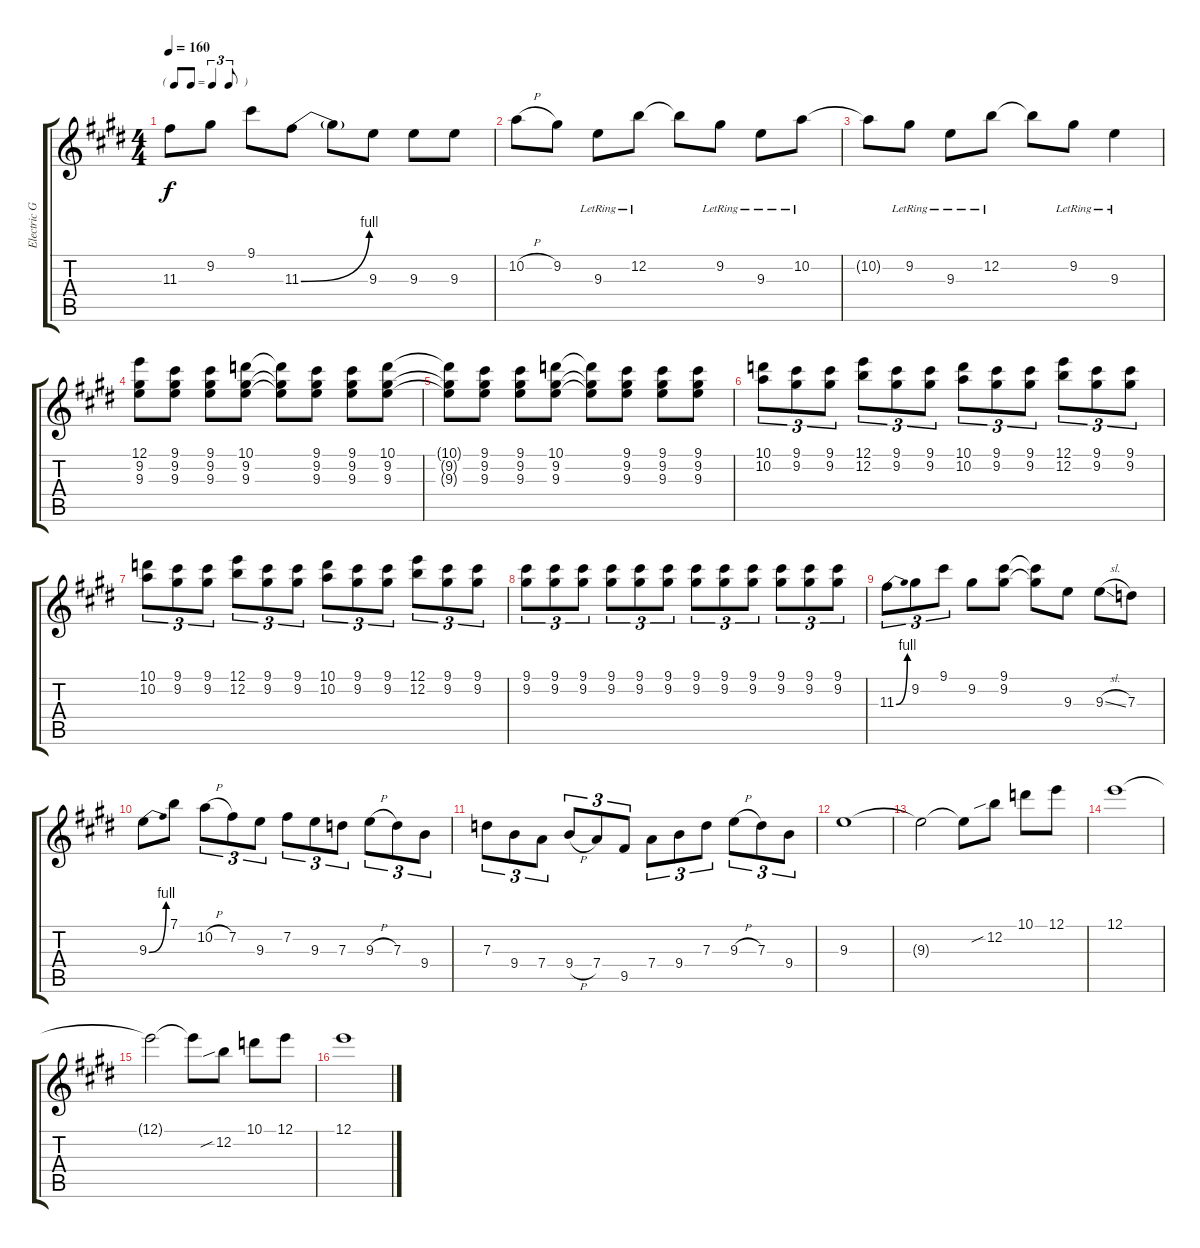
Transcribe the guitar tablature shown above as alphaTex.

\track ("Electric Guitar" "Electric G") {instrument overdrivenguitar}
\staff {score tabs}
\tuning (E4 B3 G3 D3 A2 E2) {hide}
\ts (4 4)
\tf triplet8th
\tempo 160
\clef g2
\ks e
11.3{t}.8{dy f} 9.2.8 9.1.8 11.3{be (bend 0 0 60 4)}.8 11.3{t}.8 9.3.8 9.3.8 9.3.8 |
10.2{h}.8 9.2.8 9.3{lr}.8 12.2{lr}.8 12.2{t}.8 9.2{lr}.8 9.3{lr}.8 10.2{lr}.8 |
10.2{t}.8 9.2{lr}.8 9.3{lr}.8 12.2{lr}.8 12.2{t}.8 9.2{lr}.8 9.3{lr}.4 |
(12.1 9.2 9.3).8 (9.1 9.2 9.3).8 (9.1 9.2 9.3).8 (10.1 9.2 9.3).8 (10.1{t} 9.2{t} 9.3{t}).8 (9.1 9.2 9.3).8 (9.1 9.2 9.3).8 (10.1 9.2 9.3).8 |
(10.1{t} 9.2{t} 9.3{t}).8 (9.1 9.2 9.3).8 (9.1 9.2 9.3).8 (10.1 9.2 9.3).8 (10.1{t} 9.2{t} 9.3{t}).8 (9.1 9.2 9.3).8 (9.1 9.2 9.3).8 (9.1 9.2 9.3).8 |
(10.1 10.2).8{tu (3 2)} (9.1 9.2).8{tu (3 2)} (9.1 9.2).8{tu (3 2)} (12.1 12.2).8{tu (3 2)} (9.1 9.2).8{tu (3 2)} (9.1 9.2).8{tu (3 2)} (10.1 10.2).8{tu (3 2)} (9.1 9.2).8{tu (3 2)} (9.1 9.2).8{tu (3 2)} (12.1 12.2).8{tu (3 2)} (9.1 9.2).8{tu (3 2)} (9.1 9.2).8{tu (3 2)} |
(10.1 10.2).8{tu (3 2)} (9.1 9.2).8{tu (3 2)} (9.1 9.2).8{tu (3 2)} (12.1 12.2).8{tu (3 2)} (9.1 9.2).8{tu (3 2)} (9.1 9.2).8{tu (3 2)} (10.1 10.2).8{tu (3 2)} (9.1 9.2).8{tu (3 2)} (9.1 9.2).8{tu (3 2)} (12.1 12.2).8{tu (3 2)} (9.1 9.2).8{tu (3 2)} (9.1 9.2).8{tu (3 2)} |
(9.1 9.2).8{tu (3 2)} (9.1 9.2).8{tu (3 2)} (9.1 9.2).8{tu (3 2)} (9.1 9.2).8{tu (3 2)} (9.1 9.2).8{tu (3 2)} (9.1 9.2).8{tu (3 2)} (9.1 9.2).8{tu (3 2)} (9.1 9.2).8{tu (3 2)} (9.1 9.2).8{tu (3 2)} (9.1 9.2).8{tu (3 2)} (9.1 9.2).8{tu (3 2)} (9.1 9.2).8{tu (3 2)} |
11.3{be (bend 0 0 60 4)}.8{tu (3 2)} 9.2.8{tu (3 2)} 9.1.8{tu (3 2)} 9.2.8 (9.1 9.2).8 (9.1{t} 9.2{t}).8 9.3.8 9.3{sl}.8 7.3.8 |
9.3{be (bend 0 0 60 4)}.8 7.1.8 10.2{h}.8{tu (3 2)} 7.2.8{tu (3 2)} 9.3.8{tu (3 2)} 7.2.8{tu (3 2)} 9.3.8{tu (3 2)} 7.3.8{tu (3 2)} 9.3{h}.8{tu (3 2)} 7.3.8{tu (3 2)} 9.4.8{tu (3 2)} |
7.3.8{tu (3 2)} 9.4.8{tu (3 2)} 7.4.8{tu (3 2)} 9.4{h}.8{tu (3 2) volume 9} 7.4.8{tu (3 2)} 9.5.8{tu (3 2)} 7.4.8{tu (3 2)} 9.4.8{tu (3 2) volume 8} 7.3.8{tu (3 2)} 9.3{h}.8{tu (3 2)} 7.3.8{tu (3 2)} 9.4.8{tu (3 2)} |
9.3.1 |
9.3{t}.2 9.3{t}.8 12.2{sib}.8{volume 6} 10.1.8 12.1.8 |
12.1.1 |
12.1{t}.2 12.1{t}.8 12.2{sib}.8{volume 5} 10.1.8 12.1.8 |
12.1.1
